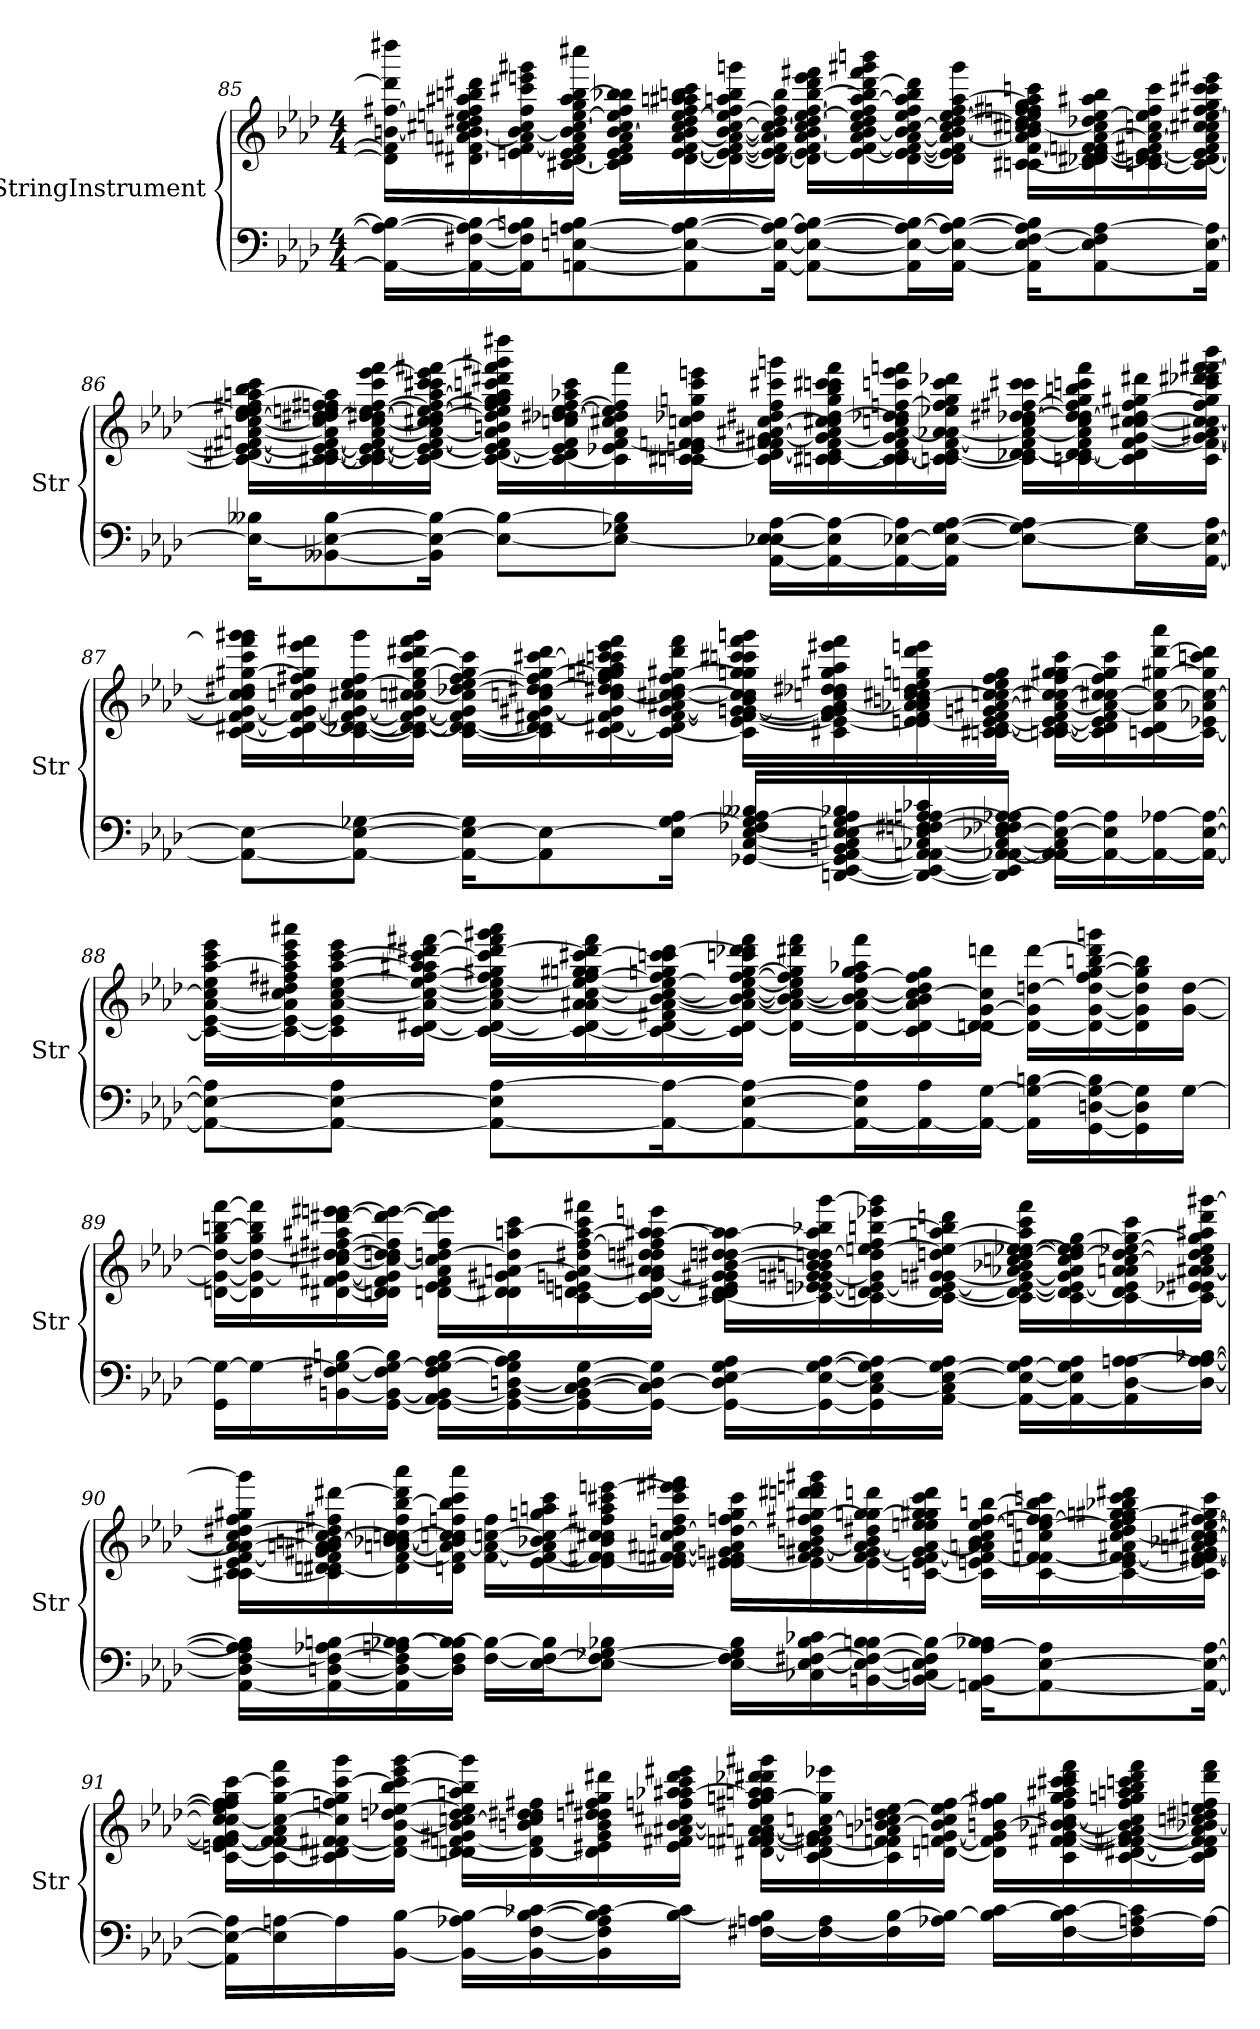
**kern	**kern
*part2	*part1
*staff2	*staff1
*I"StringInstrument	*I"StringInstrument
*I'Str	*I'Str
!!LO:LB:g=z
*clefF4	*clefG2
*k[b-e-a-d-]	*k[b-e-a-d-]
*M4/4	*M4/4
=85	=85
16AA\_ 16A\_ 16B\_LL	16d#\] 16f#\] [16bn\ [16ff#X\ 16ddd#\] 16dddd#X\LL
16AA\_ [16F#X\ 16A\_ 16B\]	16d#X\ [16f#X\ [16an\ 16b\] [16cc#X\ 16dd#X\ 16een\ 16ff#\] 16aa#X\ 16bbn\ 16ddd#X\
16AA\] 16F#\] 16A\] 16Bn\J	16en\ 16f#\_ 16a\] [16b\ 16cc#\] 16ff#\ 16ccc#X\ 16eeen\ 16ggg#X\
[8AAn\ [8En\ [8An\ 8B\	[16c#X\ [16d#\ 16e\ 16f#\] 16a\ 16b\] [16cc#\ [16ee\ 16gg\ 16aa#\ [16bb\ 16cccc#X\JJ
.	16c#\] 16d#\] 16e\ 16f#\ 16a\ [16b\ 16cc#\] 16ee\] 16ff#\ 16bb-X\ 16bb\]LL
8AA\] 8E\_ 8A\_ [8B\	[16d#\ [16e\ [16f#\ [16a\ 16b\] 16cc#\ 16dd#\ [16ee\ 16ff#\ 16aan\ 16aa#X\ 16bbn\ 16ccc#\
.	16d#\_ 16e\_ 16f#\_ 16a\_ [16b\ [16cc#\ 16ee\] [16ff#\ 16aan\ 16bb\ 16gggn\
[16AA\ 16E\_ 16A\] 16B\_Jk	16d#\_ 16e\_ 16f#\_ 16a\] 16b\] 16cc#\_ 16dd#\ 16ff#\] 16bb\JJ
8AA\_ 8E\_ [8A\ 8B\_L	16d#\] 16e\_ 16f#\_ 16a\ [16b\ 16cc#\] [16dd#\ [16ee\ [16ff#\ [16bb\ 16ddd#\ 16eee\ 16fff#X\LL
.	16e\_ 16f#\_ 16a\ 16b\_ 16cc#\ 16dd#\] 16ee\] 16ff#\] [16aa\ 16bb\] [16ddd#\ 16fff#\ 16ggg#X\ 16bbbn\
16AA\] 16E\_ 16A\_ 16B\_L	[16d#\ 16e\_ 16f#\_ [16a\ 16b\] [16cc#\ 16ee\ 16ff#\ 16aa\] 16bb\ 16ddd#\]
[16AA\ 16E\_ 16A\_ 16B\_JJ	16d#\] 16e\] 16f#\] 16a\_ [16b\ 16cc#\] [16dd#\ [16ee\ 16ff#\ [16aa\ 16ggg#\JJ
16AA\] 16E\_ [16F#\ 16A\] 16B\]KL	[16cn\ 16c#X\ [16f#\ 16a\] 16b\] [16ccn\ 16cc#X\ 16dd#\] 16ee\] 16ffn\ 16ff#X\ 16gg\ 16aa\] 16cccn\LL
[8AA\ 8E\] 8F#\] [8A\	16c\] [16d-X\ [16d#X\ [16e\ 16fn\ 16f#\] [16a\ 16cc\] 16dd-X\ [16ee\ 16aa#X\ 16bb\
.	[16cn\ 16d-\] 16d#\_ 16e\_ [16f#X\ 16a\_ 16ccn\ 16ee\] 16ff#\ 16ccc\
16AA\] [16E\ 16A\]Jk	16c\_ 16d#\] 16e\_ 16f#\] 16a\] 16cc\ 16cc#X\ [16ee#X\ 16ff#\ 16gg\ 16ccc\ 16ccc#X\ 16eee#X\JJ
!!LO:LB:g=z
=86	=86
16E\_ 16B--X\KL	16c\_ [16d#X\ 16e\_ [16f#X\ [16an\ [16cc\ [16dd-\ 16ee-\ 16ee#\] 16ff#X\ [16aan\ 16bb-\ 16ccc\LL
[8BB--X\ 8E\_ [8B--\	16c\_ [16c#X\ 16d#\_ 16e\_ 16f#\_ 16a\] 16cc\] 16dd-\_ 16dd#X\ 16een\ 16ffn\ 16ff#X\ 16aa\]
.	16c\_ 16c#\] 16d#\_ 16e\_ 16f#\_ [16a\ [16cc\ 16dd-\] [16dd#X\ [16ee\ [16ff#\ 16ccc\ [16eee-\ 16fff\
16BB--\] 16E\_ 16B--\_Jk	16c\_ 16d#\] 16e\_ 16f#\_ 16a\_ 16cc\] 16cc#X\ 16dd#\_ 16ee\_ 16ff#\_ [16aa\ 16ccc\ 16ccc#X\ 16eee-\] [16fff#X\JJ
8E\_ 8B--\_L	16c\_ [16d#\ 16e\_ 16f#\] 16a\] 16bn\ 16dd#\] 16ee\] 16ff#\] 16gg\ 16gg#X\ 16aa\] 16cccn\ 16ddd#X\ 16fff#\] 16ggg#X\ 16dddd#X\LL
.	16c\_ 16d#\] 16e\] 16f#\ 16ccn\ 16dd-X\ [16dd#X\ [16ee\ [16ff#\ 16aa-X\ 16ccc\
8E\_ 8G-X\ 8B--\]J	16c\] 16e-X\ [16f#\ 16a\ 16cc#X\ 16dd#\] 16ee\] 16ff#\] 16fff#\
.	[16cn\ 16c#X\ 16en\ [16fn\ 16f#\] 16ccn\ 16dd-X\ 16ggn\ 16ccc\ 16eeen\JJ
[16AA-\ [16E-X\ 16E\] [16A-\LL	16c\] [16d#\ 16f\] 16f#X\ [16g#X\ [16a#X\ [16cc\ 16dd#X\ 16ff#\ 16ccc#X\ 16gggn\LL
16AA-\_ 16E-\] 16A-\_	[16cn\ [16c#X\ 16d#\] 16f#\ 16g#\_ 16a#\] 16cc\] 16cc#X\ [16dd#\ 16gg\ 16bb-\ 16cccn\ 16ccc#X\ 16fff#\
16AA-\_ [16E-X\ 16A-\]	16c\] 16c#\_ [16d#\ 16f#\ 16g#\] [16a#\ 16ccn\ 16dd-X\ 16dd#\] [16ffn\ 16cccn\ 16eee\ 16fffn\
16AA-\] 16E-\_ [16G-\ [16A-\JJ	[16cn\ 16c#\] 16d#\_ [16f#\ [16a-X\ 16a#\] 16ee-X\ 16ff\] 16gg\ 16ccc\ 16ddd-X\JJ
8E-\_ 8G-\_ 8A-\]L	16c\] [16d-X\ 16d#\_ 16f#\] 16a-\_ 16cc\ [16dd-X\ [16dd#X\ [16ff#X\ 16ccc\ 16ccc#X\LL
.	[16cn\ 16d-\] 16d#\_ 16f#\ 16a-\] 16cc\ 16dd-\] 16dd#\_ 16ff#\] 16gg\ 16bbn\ 16cccn\ 16fff\
16E-\_ 16G-\]L	16c\] 16d#\] [16f#\ [16g#\ [16cc\ [16cc#X\ 16dd#\] 16ff#\ [16gg#X\ 16ddd#X\
[16AA-\ 16E-\_ 16A-\JJ	16c\ 16f#\_ 16g#\_ 16a#X\ 16cc\] 16cc#\_ 16ff#\ 16gg#\] 16ccc\ 16ddd-X\ 16ddd#X\ 16fff\ [16fff#X\ 16bbb-\JJ
!!LO:LB:g=z
=87	=87
8AA-\_ 8E-\_L	[16c\ [16d#X\ 16f#\_ 16g#\_ 16cc\ 16cc#\] 16dd#X\ [16gg#X\ 16ccc\ 16fff#\] 16ggg\ 16ggg#X\LL
.	16c\] 16d#\_ 16f#\_ 16g#\_ 16ccn\ 16dd#\ 16ff#X\ 16gg#\] 16eee-\ 16fff#X\
8AA-\_ 8E-\_ [8G-X\J	[16c\ [16d-X\ 16d#\_ 16f#\_ 16g#\_ 16cc\ 16cc#X\ [16ee-\ 16ff#\ 16ggg#\
.	16c\] 16d-\_ 16d#\_ 16f#\_ 16g#\_ [16ccn\ 16cc#X\ 16ee-\] [16gg#\ [16ccc\ 16ddd#X\ 16fff#\ 16ggg#\JJ
16AA-\_ 16E-\_ 16G-\]KL	[16c\ 16d-\_ 16d#\_ 16f#\] 16g#\] 16cc\] [16dd-X\ 16ee-\ [16ff#\ 16gg#\] 16ccc\]LL
8AA-\] 8E-\_	16c\] 16d-\] 16d#\] [16f#X\ [16g#X\ 16ccn\ 16dd-\_ 16dd#X\ 16ff#\] [16gg#\ [16ccc#X\ 16ddd#\
.	[16c\ [16d#X\ 16f#\] 16g#\] [16cc\ 16dd-\] 16dd#X\ 16ff#\ 16ggn\ 16gg#\] 16aa#X\ 16cccn\ 16ccc#\] 16eee-\ 16fff#\
16E-\] [16G-\ 16A-\Jk	16c\_ 16d#\] [16f#\ [16g#\ 16a#X\ 16cc\_ [16cc#X\ 16dd#\ 16ff#\ [16gg#X\ 16ddd#\ 16fff#\JJ
[16GG-X/ [16C/ [16E-/ 16F-X/ 16G-/] [16A-/ 16B--X/LL	16c\] [16e-\ 16f#\_ [16gn\ 16g#\_ 16b-\ 16cc\] 16cc#\] 16ggn\ 16gg#\] 16cccn\ 16ccc#X\ 16fff#\ 16gggn\LL
[16DDn/ [16EE-/ 16GG-/] [16AA-/ 16BBn/ 16C/] 16E-/_ 16En/ 16G-/ 16A-/] 16B-X/	16c#X\ 16e-\_ 16f#\] 16g\] 16g#\] [16a#\ 16ccn\ 16dd-X\ 16dd#X\ 16gg#X\ 16aa#\ 16eee#X\ 16fff#\
16DD/_ 16EE-/_ 16AA-/] [16AAn/ [16C-X/ 16E-/] 16Fn/ [16F#X/ 16A-/ [16An/ 16c-X/	16e-\] [16en\ 16f#\ 16a-X\ 16a#\] 16bn\ 16cc\ [16cc#X\ 16dd#\ 16een\ 16ggn\ 16ddd#\ 16eeen\
16DD/] 16EE-/] [16AA-X/ 16AA/_ 16C-/_ [16E-X/ 16F-X/ 16F#/] [16A-X/ 16A/]JJ	16cn\ [16c#X\ [16d#\ 16e\_ 16f#\ 16gn\ [16a#X\ [16ccn\ 16cc#\] 16ee\ 16ff#\ 16gg\JJ
16AA-\_ 16AA\] 16C-\] 16E-\_ 16A-\_LL	[16cn\ 16c#\] 16d#\_ 16e\_ 16f#\ 16a#\_ 16cc\_ 16cc#X\ 16ff#\ [16gg\ 16gg#X\ 16ccc#\LL
16AA-\_ 16E-\] 16A-\]	16c\] 16d#\] 16e\] 16f#\ 16a#\_ 16cc\_ 16cc#X\ 16ff#\ 16gg\] 16ccc#\
16AA-\_ [16A-X\	[16cn\ 16d#\ 16a#\] 16cc\_ [16gg#X\ [16ddd#\ 16aaa-\
16AA-\_ [16E-\ 16A-\_JJ	16c\_ 16e-X\ 16a-X\ 16cc\_ 16gg#\] 16cccn\ 16ddd#\]JJ
!!LO:PB:g=z
=88	=88
8AA-\_ 8E-\_ 8A-\]L	16c\_ [16e-\ [16a-\ 16cc\] 16ee-\ [16aa-\ 16ccc\ 16eee-\LL
.	16c\_ 16e-\_ 16a-\] 16cc\ 16dd#X\ 16ff#X\ 16aa-\] 16ccc\ 16eee-\ 16aaa#X\
8AA-\_ 8E-\_ 8A-\J	16c\] 16e-\] [16a-\ [16cc\ [16ee-\ [16aa-\ [16ccc\ 16eee-\
.	[16c\ [16d#X\ 16a-\_ 16cc\_ 16ee-\_ [16ff#\ 16aa-\] 16aa#X\ 16ccc\_ 16ddd#X\ [16fff#X\JJ
8AA-\_ 8E-\] [8A-\L	16c\_ 16d#\_ 16a-\_ 16cc\_ 16ee-\_ 16ff#\] 16gg#X\ 16ccc\] [16ddd#\ 16fff#\] 16ggg#X\ 16aaa#\LL
.	16c\_ 16d#\_ 16a-\_ 16a#X\ 16cc\_ 16ee-\_ [16ff#\ 16ggn\ 16gg#X\ [16ccc#X\ 16ddd#\] 16fff#\
16AA-\_ 16A-\_K	16c\_ 16d#\_ 16f#X\ 16a-\_ [16b-\ 16cc\_ 16ee-\_ 16ff#\] 16ggn\ 16cccn\ 16ccc#\] [16ddd#\
8AA-\_ [8E-\ 8A-\_	16c\] 16d#\_ 16a-\_ 16b-\_ 16cc\_ 16ee-\_ [16ff#\ [16gg\ 16cccn\ 16ddd-X\ 16ddd#\] 16fff#\JJ
.	16d#\_ 16a-\_ 16b-\_ 16cc\_ 16ee-\] 16ff#\] 16gg\] 16ddd#X\ 16fff#\LL
16AA-\_ 16E-\] 16A-\]L	16d#\_ 16a-\_ 16b-\] 16cc\_ [16ff#\ 16gg\ 16aa-X\ 16fff#\
16AA-\_ 16A-\	16c\ 16d#\_ 16a-\] 16b-\ 16cc\_ 16dd#\ 16ff#\] 16gg\
16AA-\_ [16G\JJ	[16dn\ 16d#\] [16g\ 16cc\] 16dddn\JJ
16AA-\] 16G\_ [16Bn\LL	16d\_ 16g\] [16ddn\ [16ddd\LL
[16GG\ [16Dn\ 16G\_ 16B\]	16d\_ [16g\ 16dd\_ 16ff#\ [16gg\ [16bbn\ 16ddd\] 16gggn\
16GG\] 16D\] 16G\]	16d\] 16g\] 16dd\] 16gg\] 16bb\]
[16G\JJ	[16g\ [16dd\JJ
!!LO:LB:g=z
=89	=89
16GG\ 16G\_LL	[16dn\ 16g\_ 16dd\_ 16gg\ [16bbn\ [16fff\LL
16G\_	16d\] 16g\_ 16dd\_ 16gg\ 16bb\] 16fff\]
[16BBn\ [16F#X\ 16G\] [16Bn\	[16d#X\ [16f#X\ 16g\_ [16cc#X\ 16dd\] [16dd#X\ [16ff#X\ 16aa#X\ [16ddd#X\ [16eeen\ 16eee#X\
[16GG\ 16BB\_ 16F#\] [16G\ 16B\]JJ	16dn\ 16d#\] 16f#\] 16g\] 16cc#\_ 16ddn\ 16dd#\] 16ff#\] 16ddd#\_ 16eee\_JJ
16GG\_ 16AA-\ 16BB\_ 16F#\ 16G\_ 16A-\ [16B\LL	[16dn\ 16e-\ 16f#\ 16a-\ 16cc#\] [16ddn\ 16ff#\ 16ddd#\] 16eee\]LL
16GG\_ 16BB\_ [16Dn\ 16G\] 16A-\ 16B\]	16d\] 16d#X\ 16g#X\ [16an\ 16dd\] [16aan\ 16ccc\
16GG\_ 16BB\] [16C\ 16D\_ [16G\	[16c\ 16dn\ 16en\ 16gn\ 16a\_ 16dd#X\ [16ff#\ 16aa\_ 16ccc\ 16fff#X\
16GG\_ 16C\] 16D\_ 16G\]JJ	16c\_ [16d\ [16g\ 16a\] 16a#X\ 16ddn\ 16dd#X\ 16ff#\] 16aa\_ [16aa#X\ 16eeen\JJ
16GG\_ 16D\] [16E-\ 16G\ 16A-\LL	16c\_ 16d\] 16d#X\ 16e\ 16g\] 16g#X\ [16b-\ 16ddn\ [16dd#X\ 16aa\_ 16aa#\]LL
16GG\_ 16E-\_ [16G\ [16A-\	16c\_ [16e-X\ 16en\ [16gn\ 16g#X\ 16b-\] 16bn\ [16ddn\ 16dd#\] 16aa\] 16bb-X\ [16ggg\
16GG\] [16C\ 16E-\] 16G\_ 16A-\]	16c\_ 16dn\ 16e-\_ 16g\] 16dd\] [16een\ 16ff#\ [16bbn\ 16eee-X\ 16ggg\]
[16AA-\ 16C\] [16E-\ 16G\_ 16A-\JJ	16c\_ [16d\ 16e-\_ [16gn\ 16g#X\ 16ddn\ 16ee\_ [16aan\ 16bb\] 16dddn\JJ
16AA-\_ 16E-\_ 16G\_ 16A-\LL	16c\] 16d\_ 16e-\_ 16g\_ 16a-X\ 16b-X\ 16ccn\ [16dd\ [16ee-X\ 16ee\_ 16aa\] 16ccc\ 16fff#\LL
16AA-\_ 16E-\] 16G\] 16A-\	[16c\ 16d\] 16e-\_ 16g\] 16a-\ 16cc\ 16dd\_ 16ee-\] 16ee\] [16gg\
16AA-\] [16D\ [16A-\ [16An\	16c\_ 16d\ 16e-\] 16a-\ 16an\ [16cc\ 16dd\] [16ee-X\ 16gg\_ 16ccc\
16D\_ 16A-\_ 16A\_ [16B-X\JJ	16c\_ 16e-X\ 16e#X\ [16a\ [16a#X\ 16cc\] 16dd\ 16ee-\] 16gg\] 16aa#X\ 16ddd\ [16ggg#X\JJ
!!LO:LB:g=z
=90	=90
[16AA-\ 16D\] [16F\ 16A-\] 16A\] 16B-\]LL	16c\] [16c#X\ 16e-\ [16f\ 16a-\ 16a\] 16a#\_ 16cc\ [16dd#X\ 16ff\ 16gg#X\ 16ggg#\]LL
16AA-\_ [16Dn\ 16F\_ 16A-X\ [16Bn\	16c#\] 16dn\ [16d#X\ 16f\] 16g#X\ 16an\ 16a#\] [16bn\ [16cc#X\ 16dd#\] 16ff#X\ [16ddd#X\
16AA-\] 16D\_ 16F\] 16An\ [16B-X\ 16B\_	16d#\] [16f\ [16an\ [16b-X\ 16b\] 16ccn\ 16cc#\_ 16ff#\ [16bb-\ 16ddd#\] 16aaa-\
16D\] 16F\ 16B-\_ 16B\]JJ	16dn\ 16f\] 16a\_ 16b-\] 16ccn\ 16cc#\] 16ffn\ 16bb-\] 16ccc\ 16aaa-\JJ
[16F\ 16B-\_LL	[16f\ 16a\_ [16ccn\ 16ff\LL
[16E-\ 16F\_ 16B-\]J	[16e-\ 16f\_ 16a\] 16b-X\ 16cc\_ 16ggn\ 16aan\ 16ccc\
8E-\] 8F\_ [8G-X\ 8B-X\J	16e-\_ 16f\] 16f#X\ 16b-\ 16cc\] 16cc#X\ 16ff#X\ 16aa\ 16ccc#X\ [16eeen\
.	16e-\] 16fn\ [16f#X\ [16a#X\ 16cc#\ [16ddn\ 16ff#\ 16ccc#\ 16eee\] 16eee#X\ 16fff#X\JJ
[16E-\ 16F\] 16G-\] 16B-\LL	[16e-\ 16e#X\ 16f#\] 16gn\ 16a#\] 16dd\_ 16ffn\ 16gg\ 16ccc#\LL
16C-X\ 16E-\_ [16F#X\ [16B-\ 16c-X\	16e-\_ 16f#\ [16g#X\ [16a#\ 16bn\ 16dd\] 16ff#X\ [16gg#X\ 16dddn\ 16ddd#X\ 16eeen\ 16ggg#X\
[16BBn\ 16E-\_ 16F#\_ 16B-\] [16Bn\	16e-\_ 16f#\ 16g#\_ 16a#\_ 16b\ 16dd#X\ [16ggn\ 16gg#\] 16dddn\
16BB\_ 16Cn\ 16E-\] 16F#\] 16B\_JJ	[16cn\ 16e-\] [16f#\ 16g#\] 16a#\_ 16ee-\ 16een\ 16gg\] 16gg#X\ 16ccc#\ 16ddd\JJ
[16AAn\ 16BB\] [16A\ 16B-X\ 16B\]KL	16c\] 16en\ 16f#\_ 16an\ 16a#\] 16b\ 16cc#\ [16ee\ [16ff#\ [16bbn\LL
8AA\_ [8E-\ 8A\]	[16c\ [16fn\ 16f#\_ 16ccn\ 16ee\_ 16ffn\ 16ff#\_ 16bb\] 16cccn\
.	16c\_ [16e\ 16f\_ 16f#\] 16a#X\ [16cc\ 16dd#\ 16ee\] 16ff#\] 16ggn\ [16gg#X\ 16bb-X\ 16ccc\ 16ddd#X\
16AA\_ 16E-\_ [16A\Jk	16c\] 16e\] 16f\] [16f#X\ [16g#\ 16an\ 16b-X\ 16cc\] [16cc#X\ [16ee\ [16ff#X\ 16gg#\] 16ccc\JJ
!!LO:LB:g=z
=91	=91
16AA\] 16E-\_ 16A\]LL	[16c\ 16en\ [16f\ 16f#\_ 16g#\] [16cc\ 16cc#\] 16ee\] 16ff\ 16ff#\] 16gg\ [16ccc\LL
16E-\] [16An\	16c\_ 16f\_ 16f#\] 16a-\ 16cc\_ [16gg\ 16ccc\] 16fff\
16A\]	16c\] [16d#X\ 16f\_ 16f#X\ 16cc\] 16ffn\ 16gg\] [16ccc\ 16ggg\
[16BB-\ [16B-\JJ	16d#\_ 16f\] [16b-\ 16ddn\ [16ee-X\ [16bb-\ 16ccc\] 16eee-\ [16ggg\JJ
16BB-\_ 16A-X\ 16B-\_LL	[16dn\ 16d#\] [16fn\ 16g#X\ 16b-\] [16ccn\ 16dd\ 16ee-\] 16aan\ 16bb-\] 16ggg\]LL
16BB-\_ [16F\ 16B-\_ [16c-X\	16d\_ 16f\] 16bn\ 16cc\] 16dd\ 16dd#X\ 16ff#X\
16BB-\] 16F\] 16A-\ 16B-\] 16c-\_	16d\] 16e#X\ 16g#\ 16b\ 16ddn\ 16dd#X\ 16ff#\ 16gg#X\ 16ddd#X\
[16B-\ 16c-\]JJ	16e#\ 16f#X\ [16a#X\ 16b\ [16cc#X\ 16ffn\ [16aa-X\ 16aa#X\ 16ccc\ 16ddd#\ 16eee#X\JJ
[16F#X\ 16An\ 16B-\]LL	[16d#X\ [16fn\ 16f#X\ [16g#\ [16an\ 16a#\] 16cc#\] 16ff#X\ [16ggn\ 16aa-\] 16aan\ 16ddd-X\ 16ddd#X\ 16ggg#X\LL
16F#\_ 16A\	[16c\ 16d#\] 16f\] [16f#X\ 16g#\] 16a\] [16ccn\ 16gg\] 16eee-X\
16F#\] [16B-\	16c\] 16fn\ 16f#\] 16an\ [16b-X\ 16cc\] 16ddn\ [16ee-\
16A-X\ 16B-\_JJ	[16dn\ [16fn\ [16g#\ 16b-\] 16cc\ 16ee-\] [16ff#\JJ
16B-\] [16c-\LL	16d\] 16f\] 16g#\] [16bn\ 16ff#\] 16gg#X\LL
[16F#\ 16B-\ 16c-\_	16c\ [16f\ 16f#X\ [16g#\ [16b-X\ 16b\] [16cc#X\ 16ff#\ 16gg#\ 16aa#X\ 16ccc\ 16ccc#X\ 16ddd#\ 16fff\
16F#\] [16An\ 16c-\]	[16c\ [16d#X\ 16f\_ [16f#X\ 16g#\] [16a\ 16b-\] 16cc#\] 16ff#\ 16ggn\ 16aan\ 16bb-\ 16cccn\ 16ddd#\ 16fff\
16A\JJ_	16c\] 16d#\] 16f\] 16f#\] 16a\] [16b-X\ 16ccn\ 16dd#X\ 16een\ 16ff#\ 16ddd#\ 16fff\JJ
=	=
*-	*-
